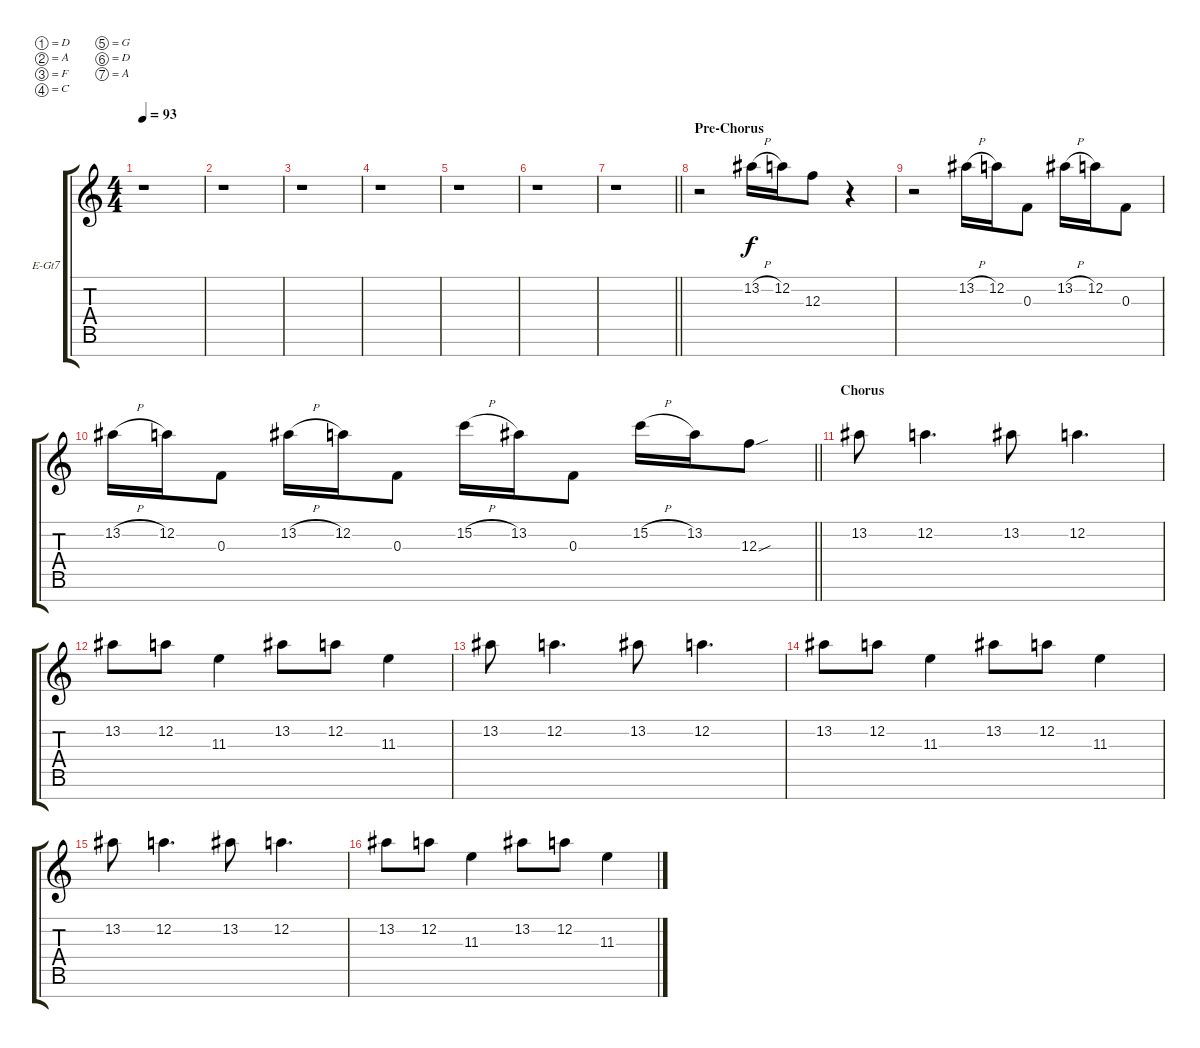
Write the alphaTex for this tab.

\bracketExtendMode groupsimilarinstruments
\firstSystemTrackNameOrientation horizontal
\otherSystemsTrackNameOrientation horizontal
\track ("Electric Guitar 3" "E-Gt7") {instrument overdrivenguitar}
\staff {score tabs}
\tuning (D4 A3 F3 C3 G2 D2 A1)
\ts (4 4)
\tempo 93
\clef g2
\ks c
r.1{dy f} |
r.1 |
r.1 |
r.1 |
r.1 |
r.1 |
\barLineRight lightlight
r.1 |
\section ("" "Pre-Chorus")
r.2 13.2{h}.16 12.2.16 12.3.8 r.4 |
r.2 13.2{h}.16 12.2.16 0.3.8 13.2{h}.16 12.2.16 0.3.8 |
\barLineRight lightlight
13.2{h}.16 12.2.16 0.3.8 13.2{h}.16 12.2.16 0.3.8 15.2{h}.16 13.2.16 0.3.8 15.2{h}.16 13.2.16 12.3{sou}.8 |
\section ("" "Chorus")
13.2.8 12.2.4{d} 13.2.8 12.2.4{d} |
13.2.8 12.2.8 11.3.4 13.2.8 12.2.8 11.3.4 |
13.2.8 12.2.4{d} 13.2.8 12.2.4{d} |
13.2.8 12.2.8 11.3.4 13.2.8 12.2.8 11.3.4 |
13.2.8 12.2.4{d} 13.2.8 12.2.4{d} |
13.2.8 12.2.8 11.3.4 13.2.8 12.2.8 11.3.4
